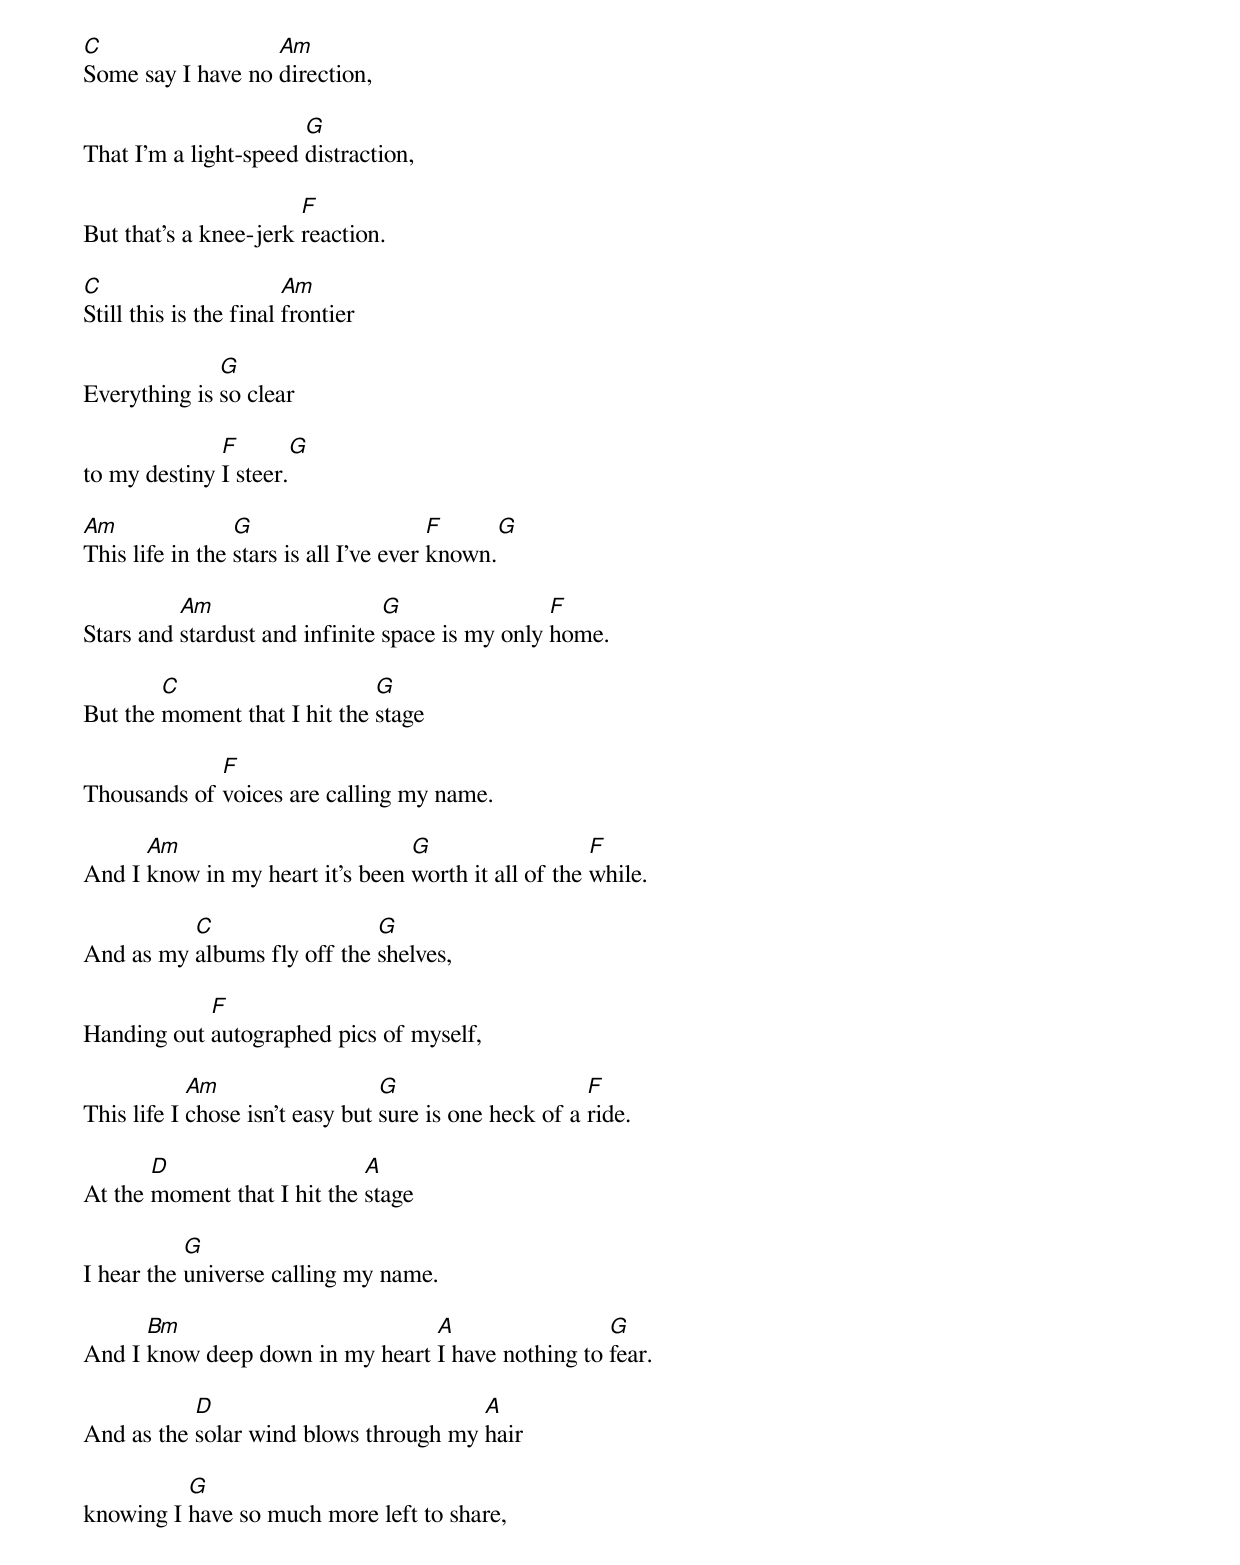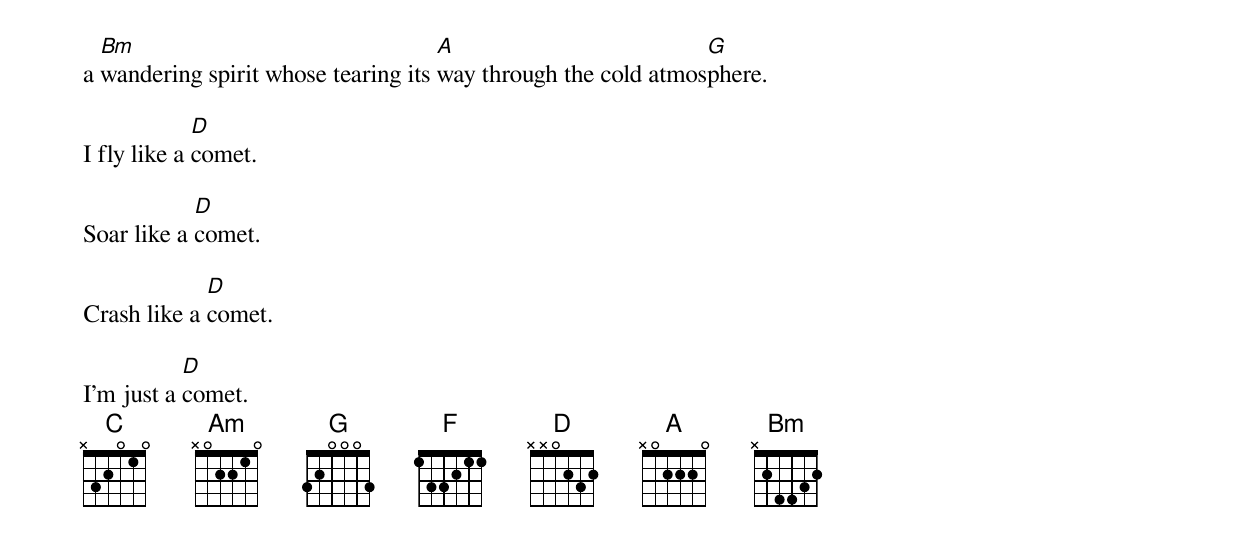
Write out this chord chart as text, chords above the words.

C                  Am
Some say I have no direction,

                       G
That I'm a light-speed distraction,

                       F
But that's a knee-jerk reaction.

C                       Am
Still this is the final frontier

              G
Everything is so clear

              F        G
to my destiny I steer.

Am               G                      F      G
This life in the stars is all I've ever known.

          Am                    G                F
Stars and stardust and infinite space is my only home.

        C                     G
But the moment that I hit the stage

             F
Thousands of voices are calling my name.

      Am                         G                   F
And I know in my heart it's been worth it all of the while.

          C                  G
And as my albums fly off the shelves,

            F
Handing out autographed pics of myself,

            Am                   G                     F
This life I chose isn't easy but sure is one heck of a ride.

       D                     A
At the moment that I hit the stage

           G
I hear the universe calling my name.

      Bm                         A                 G
And I know deep down in my heart I have nothing to fear.

           D                           A
And as the solar wind blows through my hair

          G
knowing I have so much more left to share,

  Bm                                 A                         G
a wandering spirit whose tearing its way through the cold atmosphere.

             D
I fly like a comet.

            D
Soar like a comet.

             D
Crash like a comet.

           D
I'm just a comet.
